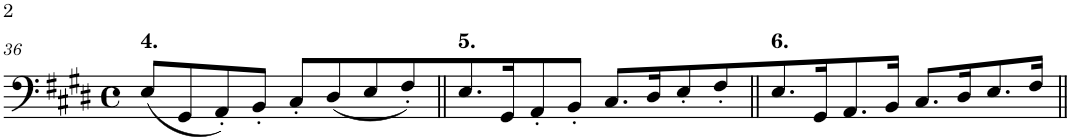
**kern
*part1
*staff1
*I"Trombone
*I'Tbn.
!!LO:PB:g=z
*clefF4
*k[f#c#g#d#]
*M4/4
*met(c)
=36
!LO:TX:a:B:t=4.
(8E/L
8GG#/
8AA'/)
8BB'/J
8C#'/L
(8D#/
8E/
8F#'/)
=37||
*k[f#c#g#d#]
*M4/4
*met(c)
!LO:TX:a:B:t=5.
8.E/
16GG#/L
8AA'/
8BB'/J
8.C#/L
16D#/L
8E'/
8F#'/
=38||
*k[f#c#g#d#]
*M4/4
*met(c)
!LO:TX:a:B:t=6.
8.E/
16GG#/L
8.AA/
16BB/JL
8.C#/L
16D#/L
8.E/
16F#/JL
=||
*-
